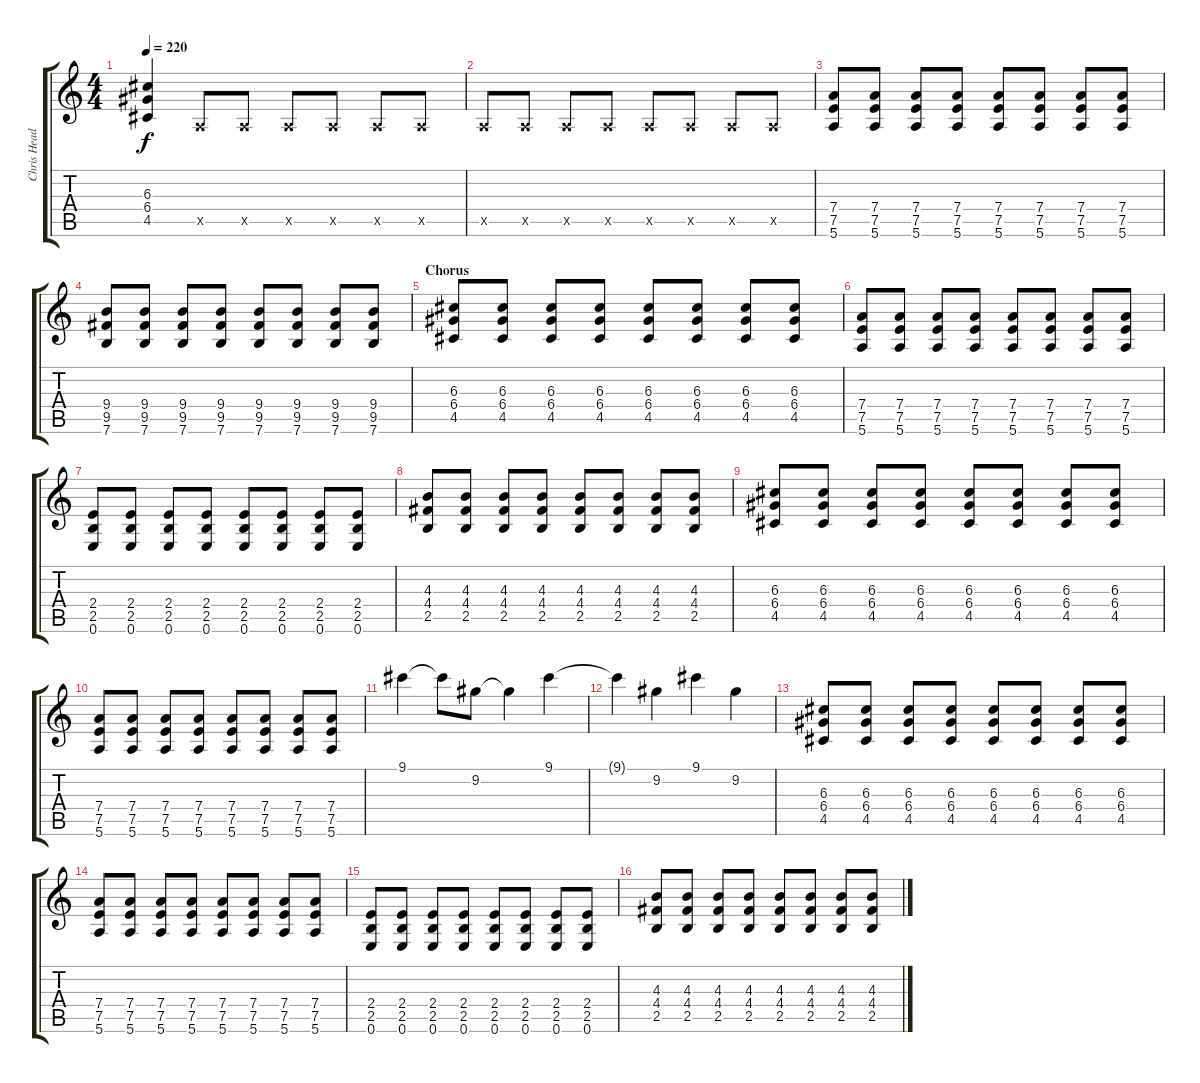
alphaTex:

\track ("Chris Head " "Chris Head") {instrument distortionguitar}
\staff {score tabs}
\tuning (E4 B3 G3 D3 A2 E2) {hide}
\ts (4 4)
\tempo 220
\clef g2
\ks c
(6.3 6.4 4.5).4{dy f} 0.5{x}.8 0.5{x}.8 0.5{x}.8 0.5{x}.8 0.5{x}.8 0.5{x}.8 |
0.5{x}.8 0.5{x}.8 0.5{x}.8 0.5{x}.8 0.5{x}.8 0.5{x}.8 0.5{x}.8 0.5{x}.8 |
(7.4 7.5 5.6).8 (7.4 7.5 5.6).8 (7.4 7.5 5.6).8 (7.4 7.5 5.6).8 (7.4 7.5 5.6).8 (7.4 7.5 5.6).8 (7.4 7.5 5.6).8 (7.4 7.5 5.6).8 |
(9.4 9.5 7.6).8 (9.4 9.5 7.6).8 (9.4 9.5 7.6).8 (9.4 9.5 7.6).8 (9.4 9.5 7.6).8 (9.4 9.5 7.6).8 (9.4 9.5 7.6).8 (9.4 9.5 7.6).8 |
\section ("" "Chorus")
(6.3 6.4 4.5).8 (6.3 6.4 4.5).8 (6.3 6.4 4.5).8 (6.3 6.4 4.5).8 (6.3 6.4 4.5).8 (6.3 6.4 4.5).8 (6.3 6.4 4.5).8 (6.3 6.4 4.5).8 |
(7.4 7.5 5.6).8 (7.4 7.5 5.6).8 (7.4 7.5 5.6).8 (7.4 7.5 5.6).8 (7.4 7.5 5.6).8 (7.4 7.5 5.6).8 (7.4 7.5 5.6).8 (7.4 7.5 5.6).8 |
(2.4 2.5 0.6).8 (2.4 2.5 0.6).8 (2.4 2.5 0.6).8 (2.4 2.5 0.6).8 (2.4 2.5 0.6).8 (2.4 2.5 0.6).8 (2.4 2.5 0.6).8 (2.4 2.5 0.6).8 |
(4.3 4.4 2.5).8 (4.3 4.4 2.5).8 (4.3 4.4 2.5).8 (4.3 4.4 2.5).8 (4.3 4.4 2.5).8 (4.3 4.4 2.5).8 (4.3 4.4 2.5).8 (4.3 4.4 2.5).8 |
(6.3 6.4 4.5).8 (6.3 6.4 4.5).8 (6.3 6.4 4.5).8 (6.3 6.4 4.5).8 (6.3 6.4 4.5).8 (6.3 6.4 4.5).8 (6.3 6.4 4.5).8 (6.3 6.4 4.5).8 |
(7.4 7.5 5.6).8 (7.4 7.5 5.6).8 (7.4 7.5 5.6).8 (7.4 7.5 5.6).8 (7.4 7.5 5.6).8 (7.4 7.5 5.6).8 (7.4 7.5 5.6).8 (7.4 7.5 5.6).8 |
9.1.4 9.1{t}.8 9.2.8 9.2{t}.4 9.1.4 |
9.1{t}.4 9.2.4 9.1.4 9.2.4 |
(6.3 6.4 4.5).8{instrument overdrivenguitar} (6.3 6.4 4.5).8 (6.3 6.4 4.5).8 (6.3 6.4 4.5).8 (6.3 6.4 4.5).8 (6.3 6.4 4.5).8 (6.3 6.4 4.5).8 (6.3 6.4 4.5).8 |
(7.4 7.5 5.6).8 (7.4 7.5 5.6).8 (7.4 7.5 5.6).8 (7.4 7.5 5.6).8 (7.4 7.5 5.6).8 (7.4 7.5 5.6).8 (7.4 7.5 5.6).8 (7.4 7.5 5.6).8 |
(2.4 2.5 0.6).8 (2.4 2.5 0.6).8 (2.4 2.5 0.6).8 (2.4 2.5 0.6).8 (2.4 2.5 0.6).8 (2.4 2.5 0.6).8 (2.4 2.5 0.6).8 (2.4 2.5 0.6).8 |
(4.3 4.4 2.5).8 (4.3 4.4 2.5).8 (4.3 4.4 2.5).8 (4.3 4.4 2.5).8 (4.3 4.4 2.5).8 (4.3 4.4 2.5).8 (4.3 4.4 2.5).8 (4.3 4.4 2.5).8
